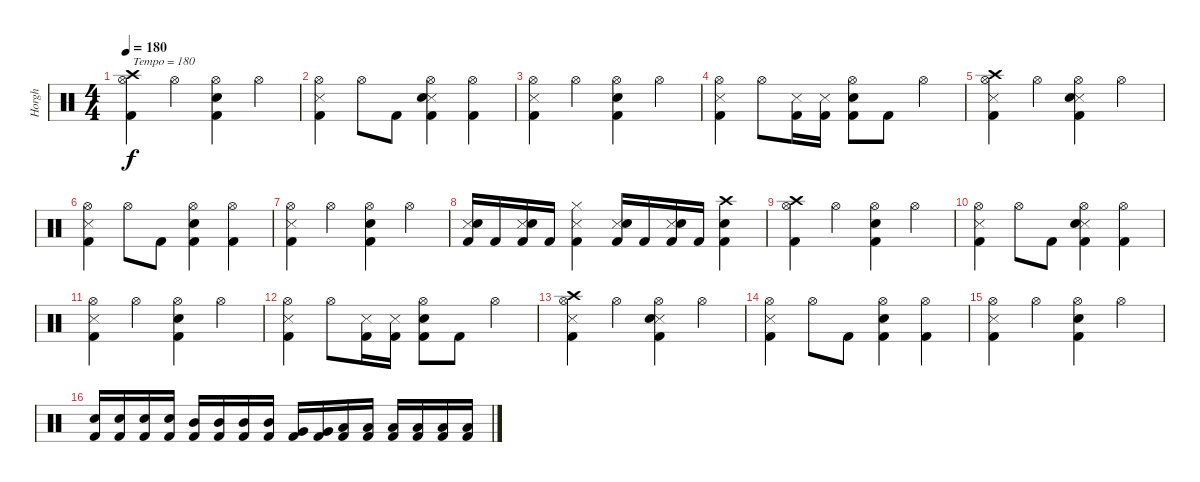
\track ("Horgh" "Horgh") {instrument percussion}
\staff {score}
\articulation defaults
\ts (4 4)
\tempo 180
\clef neutral
\ks c
("Crash high (hit)" "Hi-Hat (open)" "Kick (hit) 2").4{txt "Tempo = 180" dy f} "Hi-Hat (open)".4 ("Hi-Hat (open)" "Electric Snare (hit)" "Kick (hit) 2").4 "Hi-Hat (open)".4 |
("Snare (side stick) 3" "Hi-Hat (open)" "Kick (hit) 2").4 "Hi-Hat (open)".8 "Kick (hit) 2".8 ("Snare (side stick) 3" "Hi-Hat (open)" "Electric Snare (hit)" "Kick (hit) 2").4 ("Hi-Hat (open)" "Kick (hit) 2").4 |
("Snare (side stick) 3" "Hi-Hat (open)" "Kick (hit) 2").4 "Hi-Hat (open)".4 ("Hi-Hat (open)" "Electric Snare (hit)" "Kick (hit) 2").4 "Hi-Hat (open)".4 |
("Snare (side stick) 3" "Hi-Hat (open)" "Kick (hit) 2").4 "Hi-Hat (open)".8 ("Snare (side stick) 3" "Kick (hit) 2").16 ("Snare (side stick) 3" "Kick (hit) 2").16 ("Hi-Hat (open)" "Electric Snare (hit)" "Kick (hit) 2").8 "Kick (hit) 2".8 "Hi-Hat (open)".4 |
("Crash high (hit)" "Snare (side stick) 3" "Hi-Hat (open)" "Kick (hit) 2").4 "Hi-Hat (open)".4 ("Snare (side stick) 3" "Hi-Hat (open)" "Electric Snare (hit)" "Kick (hit) 2").4 "Hi-Hat (open)".4 |
("Snare (side stick) 3" "Hi-Hat (open)" "Kick (hit) 2").4 "Hi-Hat (open)".8 "Kick (hit) 2".8 ("Hi-Hat (open)" "Electric Snare (hit)" "Kick (hit) 2").4 ("Hi-Hat (open)" "Kick (hit) 2").4 |
("Snare (side stick) 3" "Hi-Hat (open)" "Kick (hit) 2").4 "Hi-Hat (open)".4 ("Hi-Hat (open)" "Electric Snare (hit)" "Kick (hit) 2").4 "Hi-Hat (open)".4 |
("Snare (side stick) 3" "Electric Snare (hit)" "Kick (hit) 2").16 "Kick (hit) 2".16 ("Snare (side stick) 3" "Electric Snare (hit)" "Kick (hit) 2").16 "Kick (hit) 2".16 ("Snare (side stick) 3" "Hi-Hat (closed)" "Kick (hit) 2").4 ("Snare (side stick) 3" "Electric Snare (hit)" "Kick (hit) 2").16 "Kick (hit) 2".16 ("Snare (side stick) 3" "Electric Snare (hit)" "Kick (hit) 2").16 "Kick (hit) 2".16 ("Crash high (hit)" "Electric Snare (hit)" "Kick (hit) 2").4 |
("Crash high (hit)" "Hi-Hat (open)" "Kick (hit) 2").4 "Hi-Hat (open)".4 ("Hi-Hat (open)" "Electric Snare (hit)" "Kick (hit) 2").4 "Hi-Hat (open)".4 |
("Snare (side stick) 3" "Hi-Hat (open)" "Kick (hit) 2").4 "Hi-Hat (open)".8 "Kick (hit) 2".8 ("Snare (side stick) 3" "Hi-Hat (open)" "Electric Snare (hit)" "Kick (hit) 2").4 ("Hi-Hat (open)" "Kick (hit) 2").4 |
("Snare (side stick) 3" "Hi-Hat (open)" "Kick (hit) 2").4 "Hi-Hat (open)".4 ("Hi-Hat (open)" "Electric Snare (hit)" "Kick (hit) 2").4 "Hi-Hat (open)".4 |
("Snare (side stick) 3" "Hi-Hat (open)" "Kick (hit) 2").4 "Hi-Hat (open)".8 ("Snare (side stick) 3" "Kick (hit) 2").16 ("Snare (side stick) 3" "Kick (hit) 2").16 ("Hi-Hat (open)" "Electric Snare (hit)" "Kick (hit) 2").8 "Kick (hit) 2".8 "Hi-Hat (open)".4 |
("Crash high (hit)" "Snare (side stick) 3" "Hi-Hat (open)" "Kick (hit) 2").4 "Hi-Hat (open)".4 ("Snare (side stick) 3" "Hi-Hat (open)" "Electric Snare (hit)" "Kick (hit) 2").4 "Hi-Hat (open)".4 |
("Snare (side stick) 3" "Hi-Hat (open)" "Kick (hit) 2").4 "Hi-Hat (open)".8 "Kick (hit) 2".8 ("Hi-Hat (open)" "Electric Snare (hit)" "Kick (hit) 2").4 ("Hi-Hat (open)" "Kick (hit) 2").4 |
("Snare (side stick) 3" "Hi-Hat (open)" "Kick (hit) 2").4 "Hi-Hat (open)".4 ("Hi-Hat (open)" "Electric Snare (hit)" "Kick (hit) 2").4 "Hi-Hat (open)".4 |
("Electric Snare (hit)" "Kick (hit) 2").16 ("Electric Snare (hit)" "Kick (hit) 2").16 ("Electric Snare (hit)" "Kick (hit) 2").16 ("Electric Snare (hit)" "Kick (hit) 2").16 ("Mid Tom (hit)" "Kick (hit) 2").16 ("Mid Tom (hit)" "Kick (hit) 2").16 ("Mid Tom (hit)" "Kick (hit) 2").16 ("Mid Tom (hit)" "Kick (hit) 2").16 ("Very Low Tom (hit)" "Kick (hit) 2").16 ("Very Low Tom (hit)" "Kick (hit) 2").16 ("Low Tom (hit)" "Kick (hit) 2").16 ("Low Tom (hit)" "Kick (hit) 2").16 ("Low Floor Tom (hit)" "Kick (hit) 2").16 ("Low Floor Tom (hit)" "Kick (hit) 2").16 ("Low Floor Tom (hit)" "Kick (hit) 2").16 ("Low Floor Tom (hit)" "Kick (hit) 2").16
